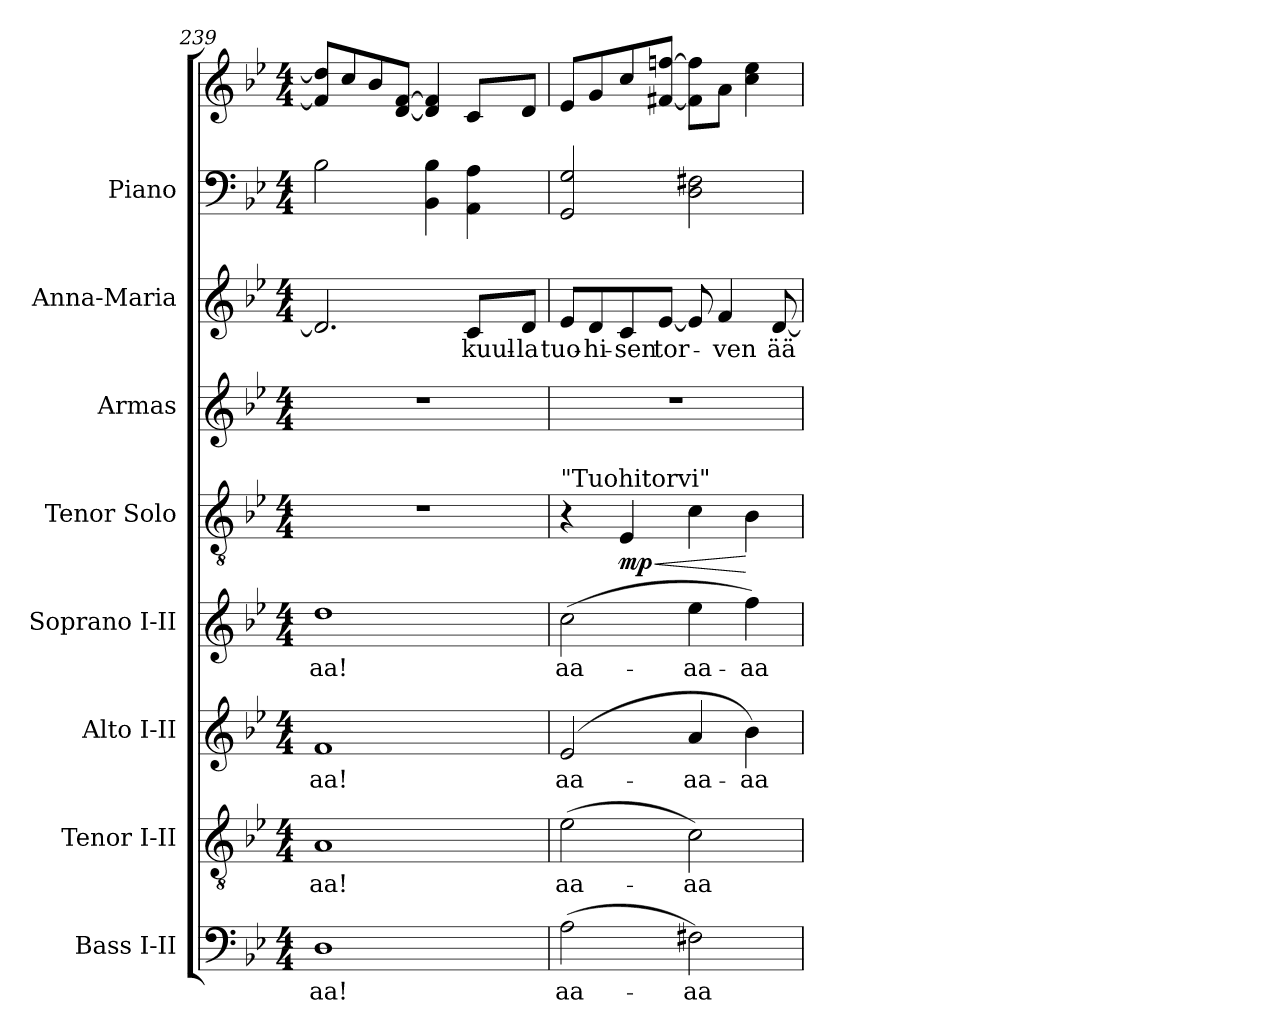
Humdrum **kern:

**kern	**text	**kern	**text	**kern	**text	**kern	**text	**kern	**dynam	**kern	**kern	**text	**kern	**kern
*part8	*part8	*part7	*part7	*part6	*part6	*part5	*part5	*part4	*part4	*part3	*part2	*part2	*part1	*part1
*staff9	*staff9	*staff8	*staff8	*staff7	*staff7	*staff6	*staff6	*staff5	*staff5	*staff4	*staff3	*staff3	*staff2	*staff1
*I"Bass I-II	*	*I"Tenor I-II	*	*I"Alto I-II	*	*I"Soprano I-II	*	*I"Tenor Solo	*	*I"Armas	*I"Anna-Maria	*	*I"Piano	*
*I'B.	*	*I'T.	*	*I'A.	*	*I'S.	*	*I'T. Solo	*	*I'Armas	*I'A-M	*	*I'Pno.	*
*clefF4	*	*clefGv2	*	*clefG2	*	*clefG2	*	*clefGv2	*	*clefG2	*clefG2	*	*clefF4	*clefG2
*	*	*ITrd7c12	*	*	*	*	*	*ITrd7c12	*	*ITrd7c12	*	*	*	*
*k[b-e-]	*	*k[b-e-]	*	*k[b-e-]	*	*k[b-e-]	*	*k[b-e-]	*	*k[b-e-]	*k[b-e-]	*	*k[b-e-]	*k[b-e-]
*B-:	*	*B-:	*	*B-:	*	*B-:	*	*B-:	*	*B-:	*B-:	*	*B-:	*B-:
*M4/4	*	*M4/4	*	*M4/4	*	*M4/4	*	*M4/4	*	*M4/4	*M4/4	*	*M4/4	*M4/4
=239	=239	=239	=239	=239	=239	=239	=239	=239	=239	=239	=239	=239	=239	=239
!	!LO:LY:b:color=#000000	!	!	!	!	!	!	!	!	!	!	!	!	!
!	!	!	!LO:LY:b:color=#000000	!	!	!	!	!	!	!	!	!	!	!
!	!	!	!	!	!LO:LY:b:color=#000000	!	!	!	!	!	!	!	!	!
!	!	!	!	!	!	!	!LO:LY:b:color=#000000	!	!	!	!	!	!	!
1Di	-aa!	1AAi	-aa!	1fi	-aa!	1ddi	-aa!	1r	.	1r	2.di/]	.	2B-i\	8fi/] 8ddi]L
.	.	.	.	.	.	.	.	.	.	.	.	.	.	8cci/
.	.	.	.	.	.	.	.	.	.	.	.	.	.	8b-i/
.	.	.	.	.	.	.	.	.	.	.	.	.	.	[<8di/ [>8fiJ
.	.	.	.	.	.	.	.	.	.	.	.	.	4BB-i\ 4B-i	4di/] 4fi]
!	!	!	!	!	!	!	!	!	!	!	!	!LO:LY:b:color=#000000	!	!
.	.	.	.	.	.	.	.	.	.	.	8ci/L	kuul-	4AAi\ 4Ai	8ci/L
!	!	!	!	!	!	!	!	!	!	!	!	!LO:LY:b:color=#000000	!	!
.	.	.	.	.	.	.	.	.	.	.	8di/J	-la	.	8di/J
!!LO:PB:g=z
=240	=240	=240	=240	=240	=240	=240	=240	=240	=240	=240	=240	=240	=240	=240
!	!LO:LY:b:color=#000000	!	!	!	!	!	!	!	!	!	!	!	!	!
!	!	!	!LO:LY:b:color=#000000	!	!	!	!	!	!	!	!	!	!	!
!	!	!	!	!	!LO:LY:b:color=#000000	!	!	!	!	!	!	!	!	!
!	!	!	!	!	!	!	!LO:LY:b:color=#000000	!	!	!	!	!	!	!
!	!	!	!	!	!	!	!	!LO:TX:a:t="Tuohitorvi"	!	!	!	!	!	!
!	!	!	!	!	!	!	!	!	!	!	!	!LO:LY:b:color=#000000	!	!
(2Ai\	aa-	(2E-i\	aa-	(2e-i/	aa-	(2cci\	aa-	4r	.	1r	8e-i/L	tuo-	2GGi/ 2Gi	8e-i/L
!	!	!	!	!	!	!	!	!	!	!	!	!LO:LY:b:color=#000000	!	!
.	.	.	.	.	.	.	.	.	.	.	8di/	-hi-	.	8gi/
!	!	!	!	!	!	!	!	!	!LO:HP:b	!	!	!	!	!
!	!	!	!	!	!	!	!	!	!	!	!	!LO:LY:b:color=#000000	!	!
.	.	.	.	.	.	.	.	4EE-i/	< mp	.	8ci/	-sen	.	8cci/
!	!	!	!	!	!	!	!	!	!	!	!	!LO:LY:b:color=#000000	!	!
.	.	.	.	.	.	.	.	.	.	.	[<8e-i/J	tor-	.	[<8f#Xi/ [>8ffniJ
!	!LO:LY:b:color=#000000	!	!	!	!	!	!	!	!	!	!	!	!	!
!	!	!	!LO:LY:b:color=#000000	!	!	!	!	!	!	!	!	!	!	!
!	!	!	!	!	!LO:LY:b:color=#000000	!	!	!	!	!	!	!	!	!
!	!	!	!	!	!	!	!LO:LY:b:color=#000000	!	!	!	!	!	!	!
2F#Xi\)	-aa-	2Ci\)	-aa-	4ai/	-aa-	4ee-i\	-aa-	4Ci\	.	.	8e-i/]	.	2Di\ 2F#Xi	8f#i\] 8ffi]L
!	!	!	!	!	!	!	!	!	!	!	!	!LO:LY:b:color=#000000	!	!
.	.	.	.	.	.	.	.	.	.	.	4fi/	-ven	.	8ai\J
!	!	!	!	!	!LO:LY:b:color=#000000	!	!	!	!	!	!	!	!	!
!	!	!	!	!	!	!	!LO:LY:b:color=#000000	!	!	!	!	!	!	!
.	.	.	.	4b-i\)	-aa-	4ffi\)	-aa-	4BB-i\	[	.	.	.	.	4cci\ 4ee-i
!	!	!	!	!	!	!	!	!	!	!	!	!LO:LY:b:color=#000000	!	!
.	.	.	.	.	.	.	.	.	.	.	[<8di/	ää-	.	.
=	=	=	=	=	=	=	=	=	=	=	=	=	=	=
*-	*-	*-	*-	*-	*-	*-	*-	*-	*-	*-	*-	*-	*-	*-
